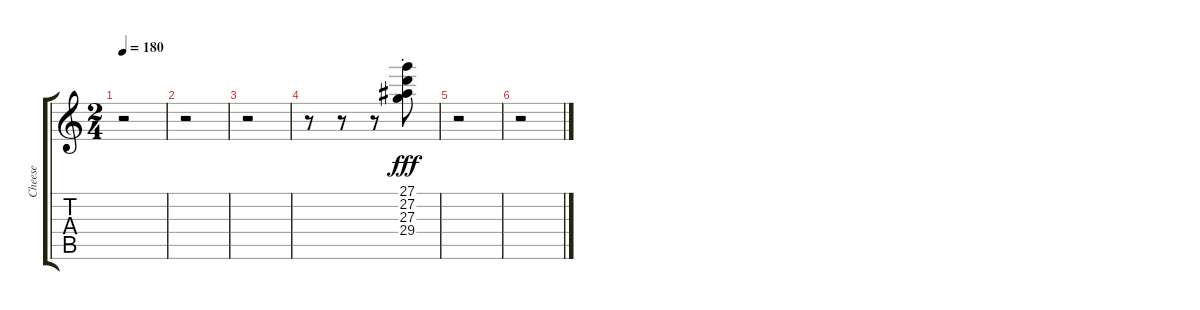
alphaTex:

\track ("Cheese" "Cheese") {instrument rockorgan}
\staff {score tabs}
\tuning (E4 B3 G3 D3 A2 E2) {hide}
\ts (2 4)
\tempo 180
\clef g2
\ks c
r.2{dy f} |
r.2 |
r.2 |
r.8 r.8 r.8 (27.1 27.2 27.3 29.4{st}).8{dy fff} |
r.2 |
r.2
